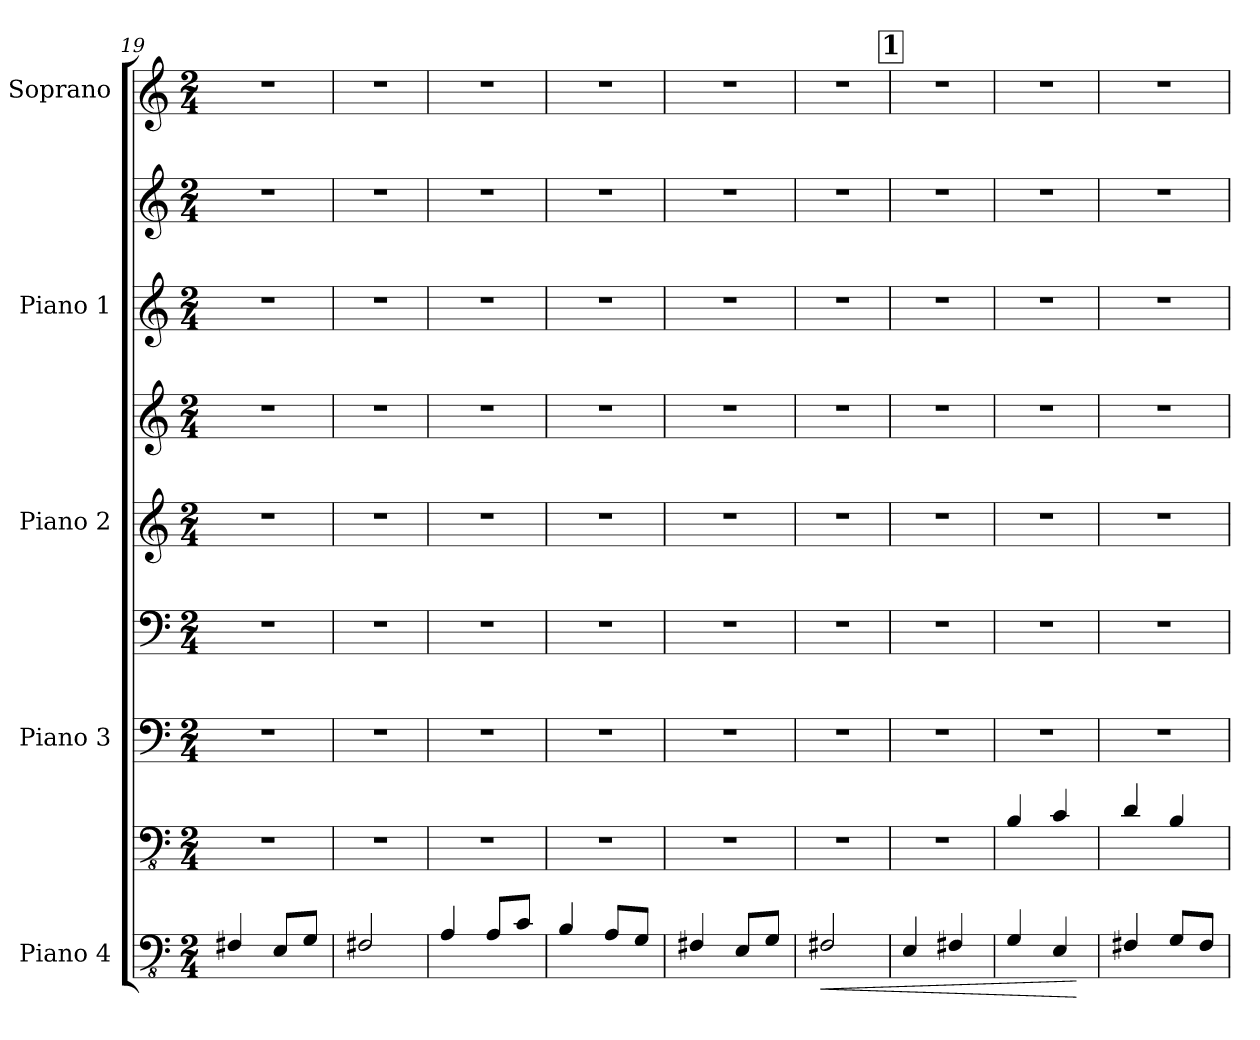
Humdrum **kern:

**kern	**kern	**dynam	**kern	**kern	**kern	**kern	**kern	**kern	**kern
*part5	*part5	*part5	*part4	*part4	*part3	*part3	*part2	*part2	*part1
*staff9	*staff8	*staff8/9	*staff7	*staff6	*staff5	*staff4	*staff3	*staff2	*staff1
*I"Piano 4	*	*	*I"Piano 3	*	*I"Piano 2	*	*I"Piano 1	*	*I"Soprano
*I'Pno. 4	*	*	*I'Pno. 3	*	*I'Pno. 2	*	*I'Pno. 1	*	*I'S.
*clefFv4	*clefFv4	*	*clefF4	*clefF4	*clefG2	*clefG2	*clefG2	*clefG2	*clefG2
*ITrd7c12	*ITrd7c12	*	*	*	*	*	*	*	*
*k[]	*k[]	*	*k[]	*k[]	*k[]	*k[]	*k[]	*k[]	*k[]
*C:	*C:	*	*C:	*C:	*C:	*C:	*C:	*C:	*C:
*M2/4	*M2/4	*	*M2/4	*M2/4	*M2/4	*M2/4	*M2/4	*M2/4	*M2/4
=19	=19	=19	=19	=19	=19	=19	=19	=19	=19
4FFF#X/	2r	.	2r	2r	2r	2r	2r	2r	2r
8EEE/L	.	.	.	.	.	.	.	.	.
8GGG/J	.	.	.	.	.	.	.	.	.
=20	=20	=20	=20	=20	=20	=20	=20	=20	=20
2FFF#X/	2r	.	2r	2r	2r	2r	2r	2r	2r
!!LO:PB:g=z
=21	=21	=21	=21	=21	=21	=21	=21	=21	=21
4AAA/	2r	.	2r	2r	2r	2r	2r	2r	2r
8AAA/L	.	.	.	.	.	.	.	.	.
8CC/J	.	.	.	.	.	.	.	.	.
=22	=22	=22	=22	=22	=22	=22	=22	=22	=22
4BBB/	2r	.	2r	2r	2r	2r	2r	2r	2r
8AAA/L	.	.	.	.	.	.	.	.	.
8GGG/J	.	.	.	.	.	.	.	.	.
=23	=23	=23	=23	=23	=23	=23	=23	=23	=23
4FFF#X/	2r	.	2r	2r	2r	2r	2r	2r	2r
8EEE/L	.	.	.	.	.	.	.	.	.
8GGG/J	.	.	.	.	.	.	.	.	.
=24	=24	=24	=24	=24	=24	=24	=24	=24	=24
!	!	!LO:HP:b=2	!	!	!	!	!	!	!
2FFF#X/	2r	<	2r	2r	2r	2r	2r	2r	2r
!!LO:REH:place=s1:a:t=1
=25	=25	=25	=25	=25	=25	=25	=25	=25	=25
4EEE/	2r	.	2r	2r	2r	2r	2r	2r	2r
4FFF#X/	.	.	.	.	.	.	.	.	.
=26	=26	=26	=26	=26	=26	=26	=26	=26	=26
4GGG/	4BBB/	.	2r	2r	2r	2r	2r	2r	2r
4EEE/	4CC/	.	.	.	.	.	.	.	.
.	.	[	.	.	.	.	.	.	.
=27	=27	=27	=27	=27	=27	=27	=27	=27	=27
4FFF#X/	4DD/	.	2r	2r	2r	2r	2r	2r	2r
8GGG/L	4BBB/	.	.	.	.	.	.	.	.
8FFF#/J	.	.	.	.	.	.	.	.	.
=	=	=	=	=	=	=	=	=	=
*-	*-	*-	*-	*-	*-	*-	*-	*-	*-
